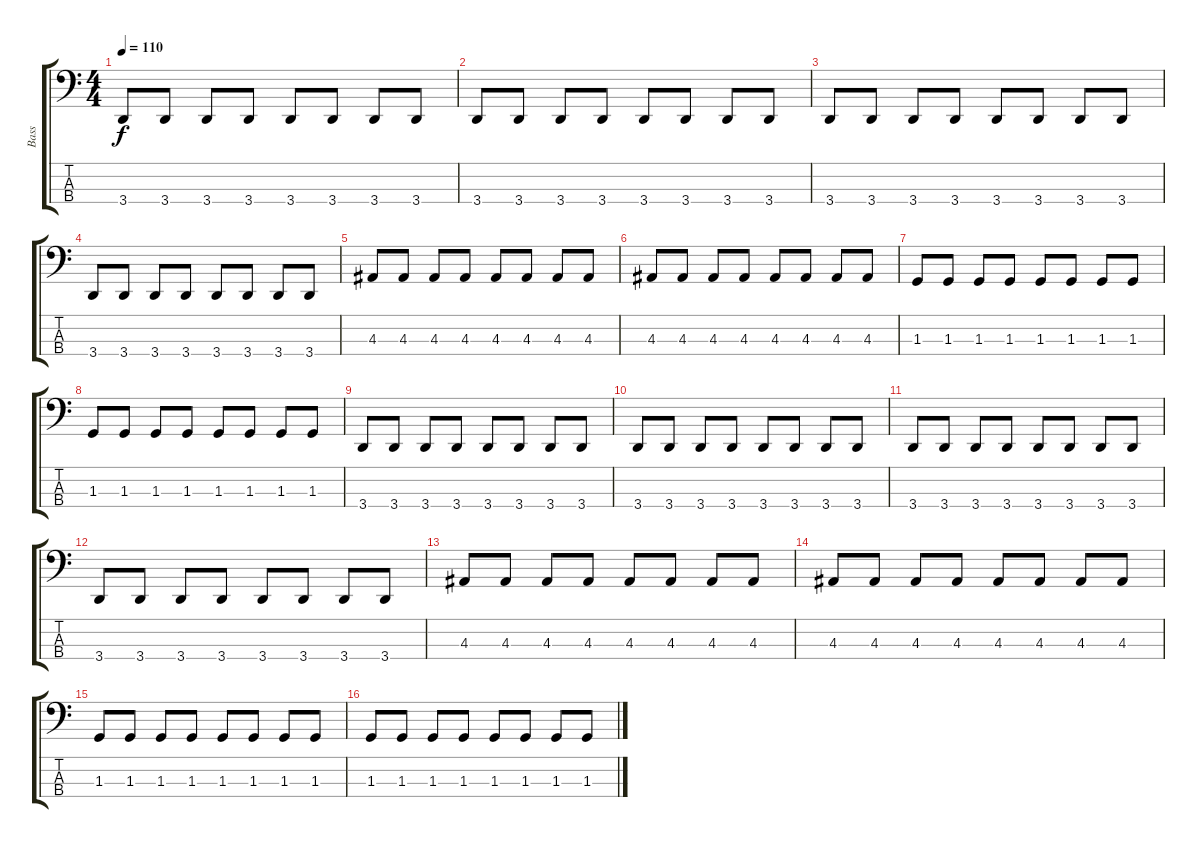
\track ("Bass" "Bass") {instrument electricbassfinger}
\staff {score tabs}
\tuning (E2 B1 Gb1 B0) {hide}
\ts (4 4)
\tempo 110
\clef f4
\ks c
3.4.8{dy f instrument electricbassfinger} 3.4.8 3.4.8 3.4.8 3.4.8 3.4.8 3.4.8 3.4.8 |
3.4.8 3.4.8 3.4.8 3.4.8 3.4.8 3.4.8 3.4.8 3.4.8 |
3.4.8 3.4.8 3.4.8 3.4.8 3.4.8 3.4.8 3.4.8 3.4.8 |
3.4.8 3.4.8 3.4.8 3.4.8 3.4.8 3.4.8 3.4.8 3.4.8 |
4.3.8 4.3.8 4.3.8 4.3.8 4.3.8 4.3.8 4.3.8 4.3.8 |
4.3.8 4.3.8 4.3.8 4.3.8 4.3.8 4.3.8 4.3.8 4.3.8 |
1.3.8 1.3.8 1.3.8 1.3.8 1.3.8 1.3.8 1.3.8 1.3.8 |
1.3.8 1.3.8 1.3.8 1.3.8 1.3.8 1.3.8 1.3.8 1.3.8 |
3.4.8 3.4.8 3.4.8 3.4.8 3.4.8 3.4.8 3.4.8 3.4.8 |
3.4.8 3.4.8 3.4.8 3.4.8 3.4.8 3.4.8 3.4.8 3.4.8 |
3.4.8 3.4.8 3.4.8 3.4.8 3.4.8 3.4.8 3.4.8 3.4.8 |
3.4.8 3.4.8 3.4.8 3.4.8 3.4.8 3.4.8 3.4.8 3.4.8 |
4.3.8 4.3.8 4.3.8 4.3.8 4.3.8 4.3.8 4.3.8 4.3.8 |
4.3.8 4.3.8 4.3.8 4.3.8 4.3.8 4.3.8 4.3.8 4.3.8 |
1.3.8 1.3.8 1.3.8 1.3.8 1.3.8 1.3.8 1.3.8 1.3.8 |
1.3.8 1.3.8 1.3.8 1.3.8 1.3.8 1.3.8 1.3.8 1.3.8
